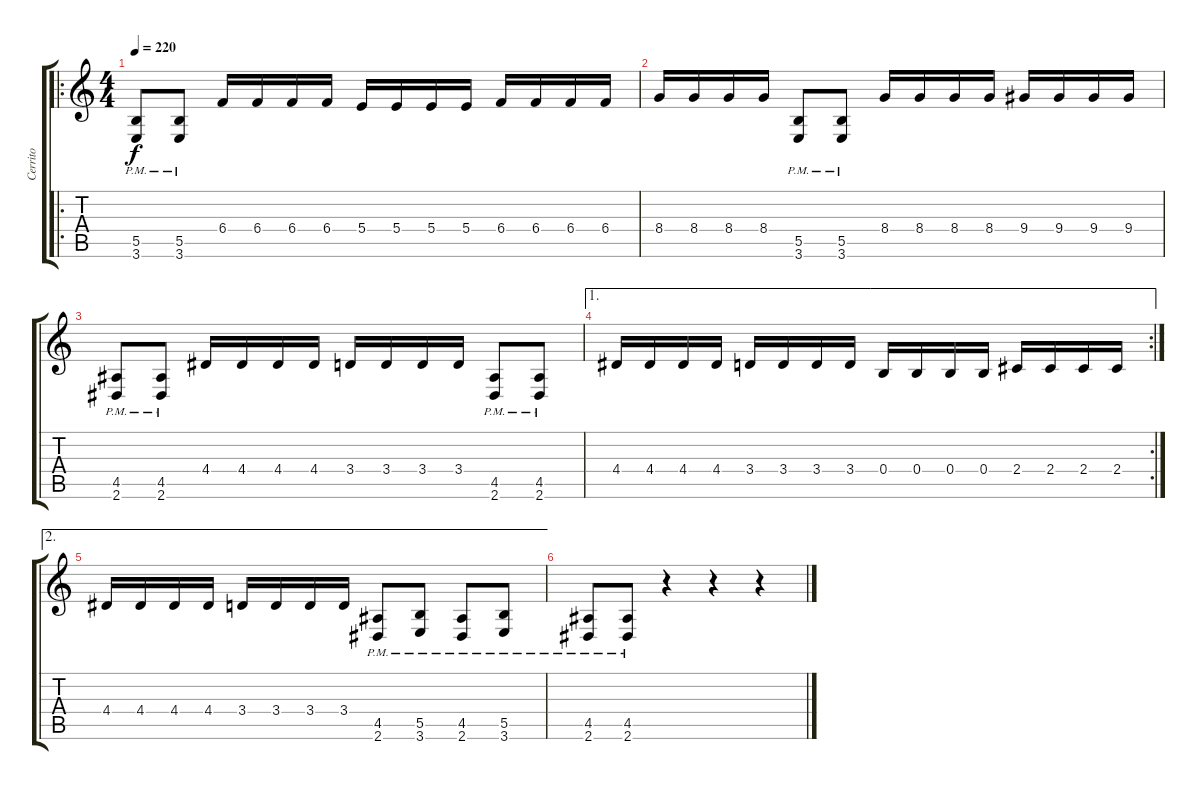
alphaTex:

\track ("Cerrito" "Cerrito") {instrument distortionguitar}
\staff {score tabs}
\tuning (Db4 Ab3 E3 B2 Gb2 Db2) {hide}
\ro
\ts (4 4)
\tempo 220
\clef g2
\ks c
(5.5{pm} 3.6{pm}).8{dy f} (5.5{pm} 3.6{pm}).8 6.4.16 6.4.16 6.4.16 6.4.16 5.4.16 5.4.16 5.4.16 5.4.16 6.4.16 6.4.16 6.4.16 6.4.16 |
8.4.16 8.4.16 8.4.16 8.4.16 (5.5{pm} 3.6{pm}).8 (5.5{pm} 3.6{pm}).8 8.4.16 8.4.16 8.4.16 8.4.16 9.4.16 9.4.16 9.4.16 9.4.16 |
(4.5{pm} 2.6{pm}).8 (4.5{pm} 2.6{pm}).8 4.4.16 4.4.16 4.4.16 4.4.16 3.4.16 3.4.16 3.4.16 3.4.16 (4.5{pm} 2.6{pm}).8 (4.5{pm} 2.6{pm}).8 |
\ae 1
\rc 2
4.4.16 4.4.16 4.4.16 4.4.16 3.4.16 3.4.16 3.4.16 3.4.16 0.4.16 0.4.16 0.4.16 0.4.16 2.4.16 2.4.16 2.4.16 2.4.16 |
\ae 2
4.4.16 4.4.16 4.4.16 4.4.16 3.4.16 3.4.16 3.4.16 3.4.16 (4.5{pm} 2.6{pm}).8 (5.5{pm} 3.6{pm}).8 (4.5{pm} 2.6{pm}).8 (5.5{pm} 3.6{pm}).8 |
(4.5{pm} 2.6{pm}).8 (4.5{pm} 2.6{pm}).8 r.4 r.4 r.4
